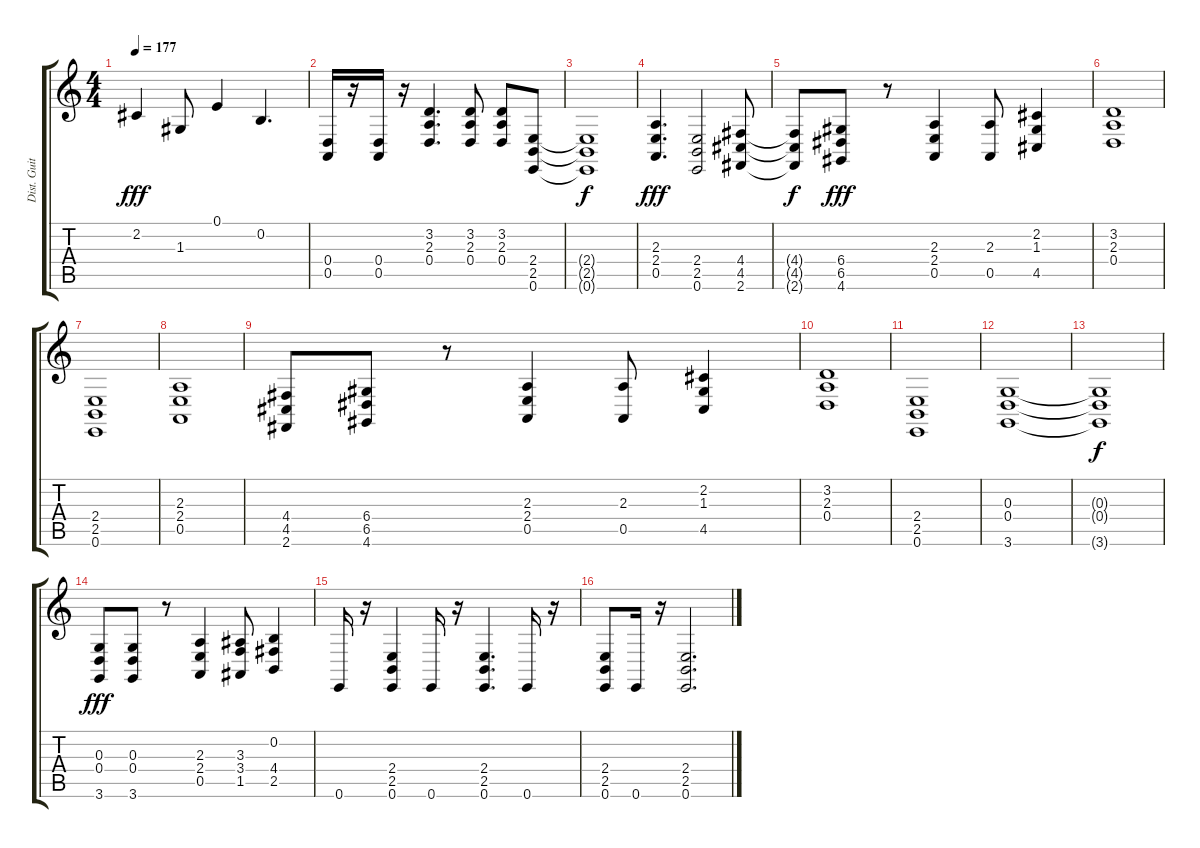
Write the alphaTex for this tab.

\track ("Dist. Guitar 5" "Dist. Guit") {instrument stringensemble1}
\staff {score tabs}
\tuning (E4 B3 G3 D3 A2 E2) {hide}
\ts (4 4)
\tempo 177
\clef g2
\ks c
2.2.4{dy fff} 1.3.8 0.1.4 0.2.4{d} |
(0.4 0.5).16 r.16 (0.4 0.5).16 r.16 (3.2 2.3 0.4).4{d} (3.2 2.3 0.4).8 (3.2 2.3 0.4).8 (2.4 2.5 0.6).8 |
(2.4{t} 2.5{t} 0.6{t}).1{dy f} |
(2.3 2.4 0.5).4{d dy fff} (2.4 2.5 0.6).2 (4.4 4.5 2.6).8 |
(4.4{t} 4.5{t} 2.6{t}).8{dy f} (6.4 6.5 4.6).8{dy fff} r.8 (2.3 2.4 0.5).4 (2.3 0.5).8 (2.2 1.3 4.5).4 |
(3.2 2.3 0.4).1 |
(2.4 2.5 0.6).1 |
(2.3 2.4 0.5).1 |
(4.4 4.5 2.6).8 (6.4 6.5 4.6).8 r.8 (2.3 2.4 0.5).4 (2.3 0.5).8 (2.2 1.3 4.5).4 |
(3.2 2.3 0.4).1 |
(2.4 2.5 0.6).1 |
(0.3 0.4 3.6).1 |
(0.3{t} 0.4{t} 3.6{t}).1{dy f} |
(0.3 0.4 3.6).8{dy fff} (0.3 0.4 3.6).8 r.8 (2.3 2.4 0.5).4 (3.3 3.4 1.5).8 (0.2 4.4 2.5).4 |
0.6.16 r.16 (2.4 2.5 0.6).4 0.6.16 r.16 (2.4 2.5 0.6).4{d} 0.6.16 r.16 |
(2.4 2.5 0.6).8 0.6.16 r.16 (2.4 2.5 0.6).2{d}
